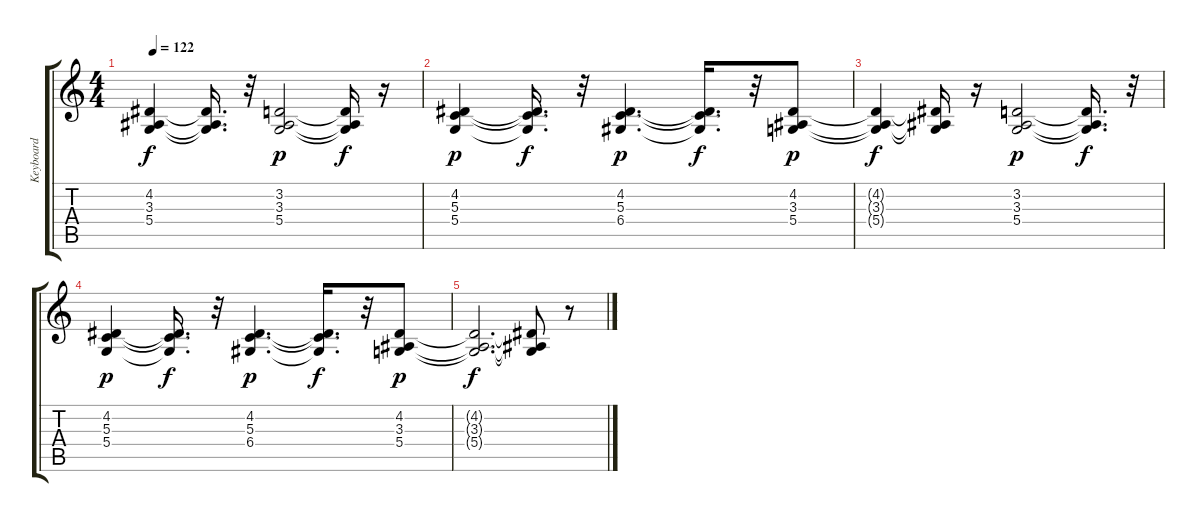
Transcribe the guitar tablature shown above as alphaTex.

\track ("Keyboard" "Keyboard") {instrument synthstrings1}
\staff {score tabs}
\tuning (E4 B3 G3 D3 A2 E2) {hide}
\ts (4 4)
\tempo 122
\clef g2
\ks c
(4.2{t} 3.3{t} 5.4{t}).4{dy f} (4.2{t} 3.3{t} 5.4{t}).16{d} r.32 (3.2 3.3 5.4).2{dy p} (3.2{t} 3.3{t} 5.4{t}).16{dy f} r.16 |
(4.2 5.3 5.4).4{dy p} (4.2{t} 5.3{t} 5.4{t}).16{d dy f} r.32 (4.2 5.3 6.4).4{d dy p} (4.2{t} 5.3{t} 6.4{t}).16{d dy f} r.32 (4.2 3.3 5.4).8{dy p} |
(4.2{t} 3.3{t} 5.4{t}).4{dy f} (4.2{t} 3.3{t} 5.4{t}).16 r.16 (3.2 3.3 5.4).2{dy p} (3.2{t} 3.3{t} 5.4{t}).16{d dy f} r.32 |
(4.2 5.3 5.4).4{dy p} (4.2{t} 5.3{t} 5.4{t}).16{d dy f} r.32 (4.2 5.3 6.4).4{d dy p} (4.2{t} 5.3{t} 6.4{t}).16{d dy f} r.32 (4.2 3.3 5.4).8{dy p} |
(4.2{t} 3.3{t} 5.4{t}).2{d dy f} (4.2{t} 3.3{t} 5.4{t}).8 r.8
